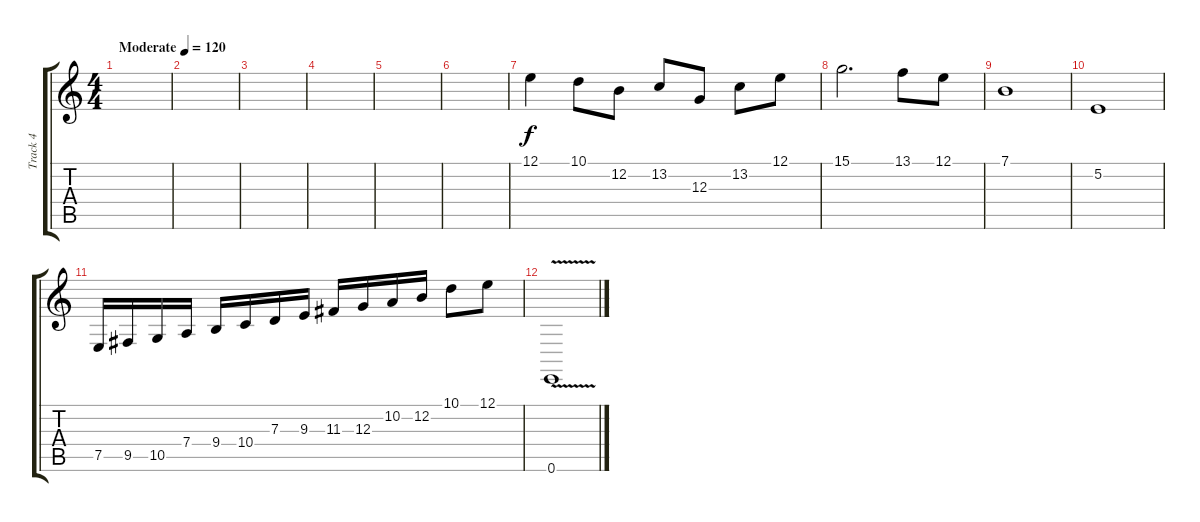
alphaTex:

\track ("Track 4" "Track 4") {instrument englishhorn}
\staff {score tabs}
\tuning (E4 B3 G3 D3 A2 E2) {hide}
\ts (4 4)
\tempo (120 "Moderate")
\clef g2
\ks c
|
|
|
|
|
|
12.1.4 10.1.8 12.2.8 13.2.8 12.3.8 13.2.8 12.1.8 |
15.1.2{d} 13.1.8 12.1.8 |
7.1.1 |
5.2.1 |
7.5.16 9.5.16 10.5.16 7.4.16 9.4.16 10.4.16 7.3.16 9.3.16 11.3.16 12.3.16 10.2.16 12.2.16 10.1.8 12.1.8 |
0.6{v}.1
